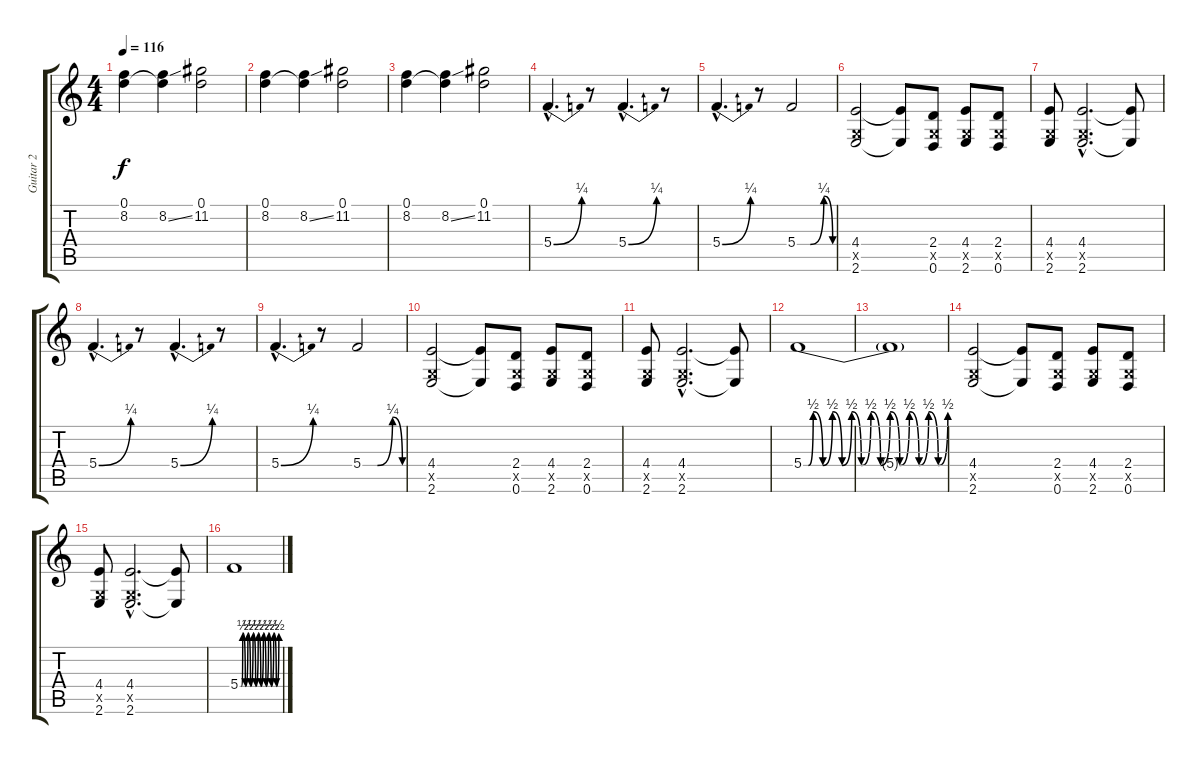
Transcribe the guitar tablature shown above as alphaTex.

\track ("Guitar 2" "Guitar 2") {instrument distortionguitar}
\staff {score tabs}
\tuning (D4 A3 F3 C3 G2 D2) {hide}
\ts (4 4)
\tempo 116
\clef g2
\ks c
(0.1 8.2).4{dy f} (0.1{t} 8.2{ss}).4 (0.1 11.2).2 |
(0.1 8.2).4 (0.1{t} 8.2{ss}).4 (0.1 11.2).2 |
(0.1 8.2).4 (0.1{t} 8.2{ss}).4 (0.1 11.2).2 |
5.4{be (bend 0 0 60 1) hac}.4{d} r.8 5.4{be (bend 0 0 60 1) hac}.4{d} r.8 |
5.4{be (bend 0 0 60 1) hac}.4{d} r.8 5.4{be (custom 0 0 22 0 45 1 60 0)}.2 |
(4.4 0.5{x} 2.6).2 (4.4{t} 2.6{t}).8 (2.4 0.5{x} 0.6).8 (4.4 0.5{x} 2.6).8 (2.4 0.5{x} 0.6).8 |
(4.4 0.5{x} 2.6).8 (4.4{hac} 0.5{hac x} 2.6{hac}).2{d} (4.4{t} 2.6{t}).8 |
5.4{be (bend 0 0 60 1) hac}.4{d} r.8 5.4{be (bend 0 0 60 1) hac}.4{d} r.8 |
5.4{be (bend 0 0 60 1) hac}.4{d} r.8 5.4{be (custom 0 0 22 0 45 1 60 0)}.2 |
(4.4 0.5{x} 2.6).2 (4.4{t} 2.6{t}).8 (2.4 0.5{x} 0.6).8 (4.4 0.5{x} 2.6).8 (2.4 0.5{x} 0.6).8 |
(4.4 0.5{x} 2.6).8 (4.4{hac} 0.5{hac x} 2.6{hac}).2{d} (4.4{t} 2.6{t}).8 |
5.4{be (custom 0 0 2 0 4 2 8 0 12 2 16 0 20 2 24 0 28 2 32 0 36 2 40 0 44 2 48 0 52 2 56 0 60 2)}.1 |
5.4{t}.1 |
(4.4 0.5{x} 2.6).2 (4.4{t} 2.6{t}).8 (2.4 0.5{x} 0.6).8 (4.4 0.5{x} 2.6).8 (2.4 0.5{x} 0.6).8 |
(4.4 0.5{x} 2.6).8 (4.4{hac} 0.5{hac x} 2.6{hac}).2{d} (4.4{t} 2.6{t}).8 |
5.4{be (custom 0 0 2 0 4 2 8 0 12 2 16 0 20 2 24 0 28 2 32 0 36 2 40 0 44 2 48 0 52 2 56 0 60 2)}.1
